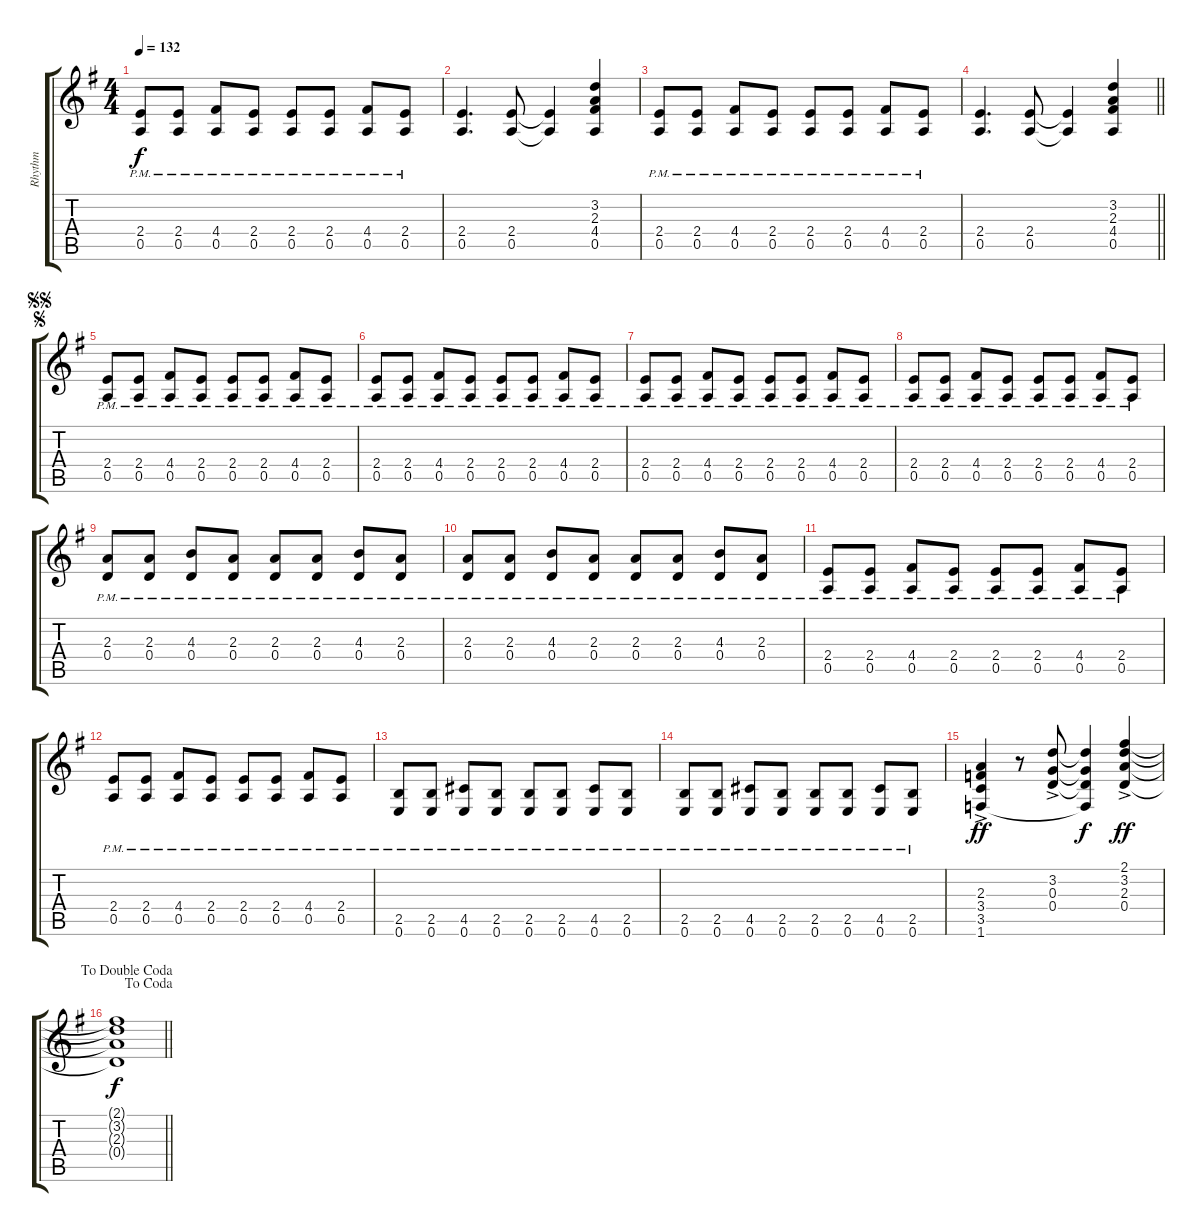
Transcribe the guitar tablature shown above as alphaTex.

\track ("Rhythm" "Rhythm") {instrument overdrivenguitar}
\staff {score tabs}
\tuning (E4 B3 G3 D3 A2 E2) {hide}
\ts (4 4)
\tempo 132
\clef g2
\ks g
(2.4{pm} 0.5{pm}).8{dy f instrument overdrivenguitar} (2.4{pm} 0.5{pm}).8 (4.4{pm} 0.5{pm}).8 (2.4{pm} 0.5{pm}).8 (2.4{pm} 0.5{pm}).8 (2.4{pm} 0.5{pm}).8 (4.4{pm} 0.5{pm}).8 (2.4{pm} 0.5{pm}).8 |
(2.4 0.5).4{d} (2.4 0.5).8 (2.4{t} 0.5{t}).4 (3.2 2.3 4.4 0.5).4 |
(2.4{pm} 0.5{pm}).8 (2.4{pm} 0.5{pm}).8 (4.4{pm} 0.5{pm}).8 (2.4{pm} 0.5{pm}).8 (2.4{pm} 0.5{pm}).8 (2.4{pm} 0.5{pm}).8 (4.4{pm} 0.5{pm}).8 (2.4{pm} 0.5{pm}).8 |
\barLineRight lightlight
(2.4 0.5).4{d} (2.4 0.5).8 (2.4{t} 0.5{t}).4 (3.2 2.3 4.4 0.5).4 |
\jump segno
\jump segnosegno
(2.4{pm} 0.5{pm}).8 (2.4{pm} 0.5{pm}).8 (4.4{pm} 0.5{pm}).8 (2.4{pm} 0.5{pm}).8 (2.4{pm} 0.5{pm}).8 (2.4{pm} 0.5{pm}).8 (4.4{pm} 0.5{pm}).8 (2.4{pm} 0.5{pm}).8 |
(2.4{pm} 0.5{pm}).8 (2.4{pm} 0.5{pm}).8 (4.4{pm} 0.5{pm}).8 (2.4{pm} 0.5{pm}).8 (2.4{pm} 0.5{pm}).8 (2.4{pm} 0.5{pm}).8 (4.4{pm} 0.5{pm}).8 (2.4{pm} 0.5{pm}).8 |
(2.4{pm} 0.5{pm}).8 (2.4{pm} 0.5{pm}).8 (4.4{pm} 0.5{pm}).8 (2.4{pm} 0.5{pm}).8 (2.4{pm} 0.5{pm}).8 (2.4{pm} 0.5{pm}).8 (4.4{pm} 0.5{pm}).8 (2.4{pm} 0.5{pm}).8 |
(2.4{pm} 0.5{pm}).8 (2.4{pm} 0.5{pm}).8 (4.4{pm} 0.5{pm}).8 (2.4{pm} 0.5{pm}).8 (2.4{pm} 0.5{pm}).8 (2.4{pm} 0.5{pm}).8 (4.4{pm} 0.5{pm}).8 (2.4{pm} 0.5{pm}).8 |
(2.3{pm} 0.4{pm}).8 (2.3{pm} 0.4{pm}).8 (4.3{pm} 0.4{pm}).8 (2.3{pm} 0.4{pm}).8 (2.3{pm} 0.4{pm}).8 (2.3{pm} 0.4{pm}).8 (4.3{pm} 0.4{pm}).8 (2.3{pm} 0.4{pm}).8 |
(2.3{pm} 0.4{pm}).8 (2.3{pm} 0.4{pm}).8 (4.3{pm} 0.4{pm}).8 (2.3{pm} 0.4{pm}).8 (2.3{pm} 0.4{pm}).8 (2.3{pm} 0.4{pm}).8 (4.3{pm} 0.4{pm}).8 (2.3{pm} 0.4{pm}).8 |
(2.4{pm} 0.5{pm}).8 (2.4{pm} 0.5{pm}).8 (4.4{pm} 0.5{pm}).8 (2.4{pm} 0.5{pm}).8 (2.4{pm} 0.5{pm}).8 (2.4{pm} 0.5{pm}).8 (4.4{pm} 0.5{pm}).8 (2.4{pm} 0.5{pm}).8 |
(2.4{pm} 0.5{pm}).8 (2.4{pm} 0.5{pm}).8 (4.4{pm} 0.5{pm}).8 (2.4{pm} 0.5{pm}).8 (2.4{pm} 0.5{pm}).8 (2.4{pm} 0.5{pm}).8 (4.4{pm} 0.5{pm}).8 (2.4{pm} 0.5{pm}).8 |
(2.5{pm} 0.6{pm}).8 (2.5{pm} 0.6{pm}).8 (4.5{pm} 0.6{pm}).8 (2.5{pm} 0.6{pm}).8 (2.5{pm} 0.6{pm}).8 (2.5{pm} 0.6{pm}).8 (4.5{pm} 0.6{pm}).8 (2.5{pm} 0.6{pm}).8 |
(2.5{pm} 0.6{pm}).8 (2.5{pm} 0.6{pm}).8 (4.5{pm} 0.6{pm}).8 (2.5{pm} 0.6{pm}).8 (2.5{pm} 0.6{pm}).8 (2.5{pm} 0.6{pm}).8 (4.5{pm} 0.6{pm}).8 (2.5{pm} 0.6{pm}).8 |
(2.3{ac} 3.4{ac} 3.5{ac} 1.6{ac}).4{dy ff} r.8 (3.2{ac} 0.3{ac} 0.4{ac}).8 (3.2{t} 0.3{t} 0.4{t} 1.6{t}).4{dy f} (2.1{ac} 3.2{ac} 2.3{ac} 0.4{ac}).4{dy ff} |
\jump dacoda
\jump dadoublecoda
\barLineRight lightlight
(2.1{t} 3.2{t} 2.3{t} 0.4{t}).1{dy f}
